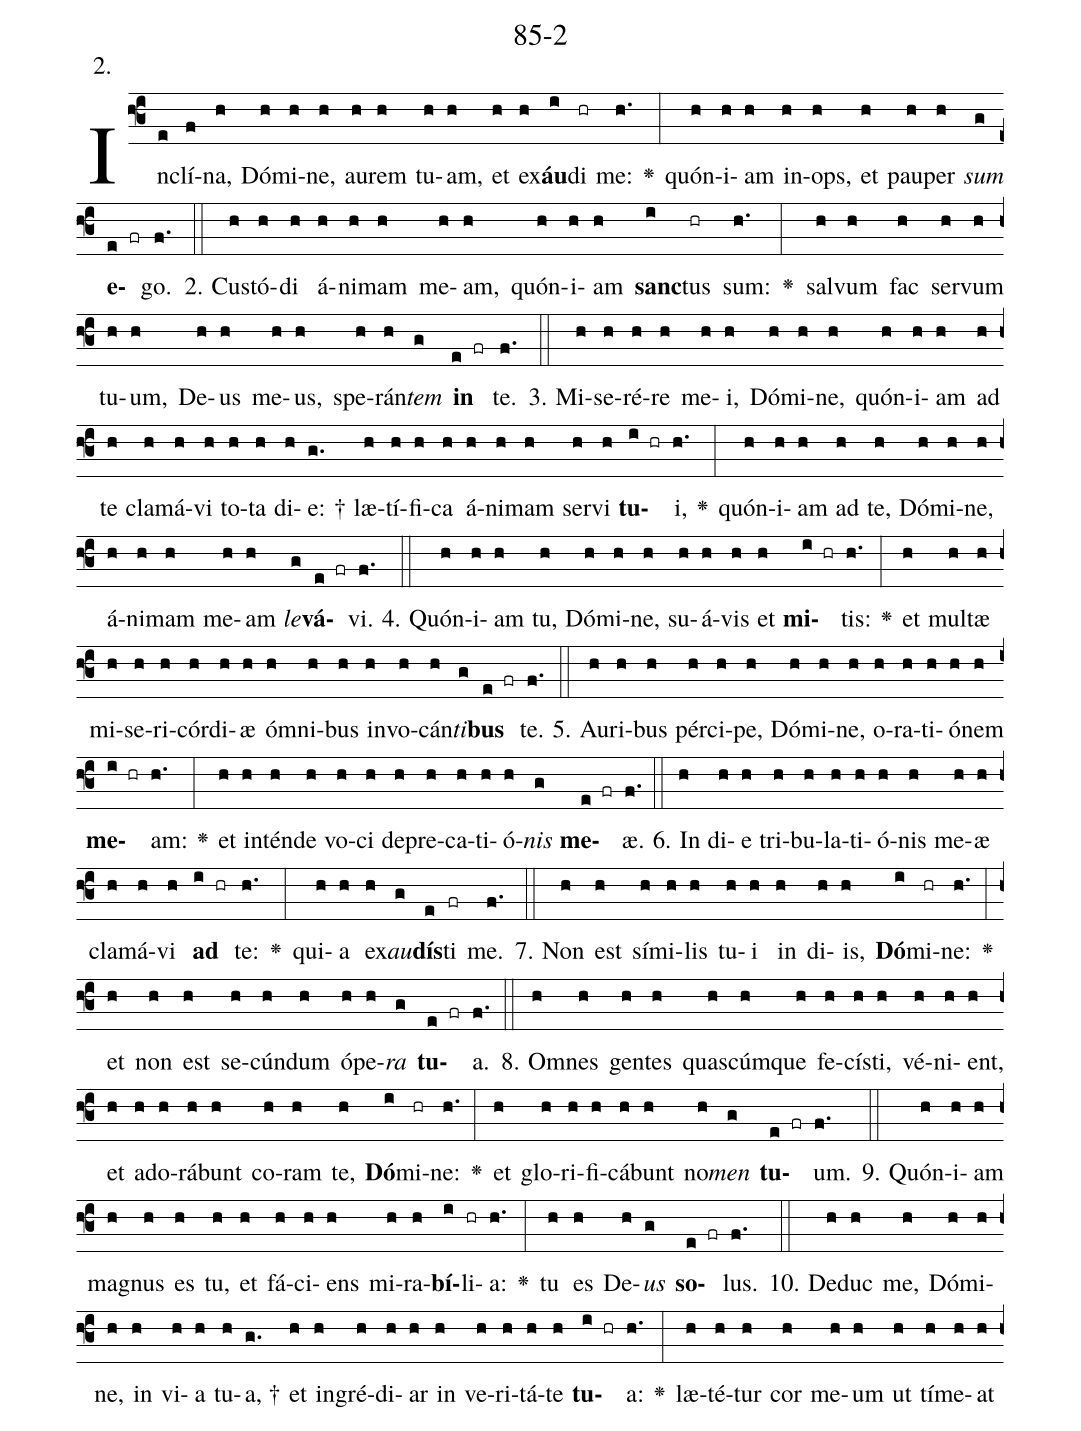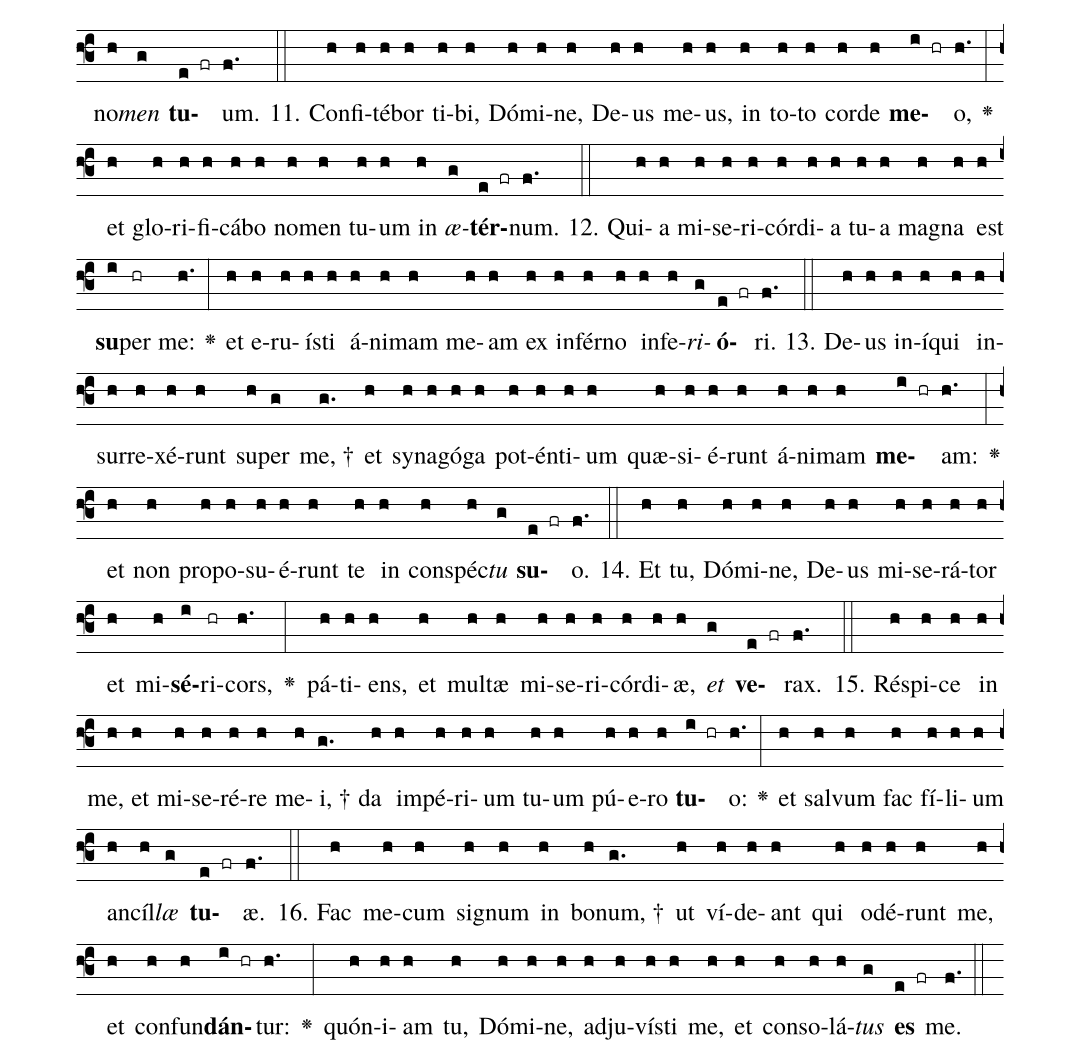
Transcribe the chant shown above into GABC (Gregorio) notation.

name: 85-2;
annotation: 2.;
%%
(f3)In(e)clí(f)na,(h) Dó(h)mi(h)ne,(h) au(h)rem(h) tu(h)am,(h) et(h) ex(h)<b>áu</b>(i)di(hr) me:(h.) <v>\greheightstar</v>(:) quón(h)i(h)am(h) in(h)ops,(h) et(h) pau(h)per(h) <i>sum</i>(g) <b>e</b>(e fr)go.(f.) (::)
2. Cus(h)tó(h)di(h) á(h)ni(h)mam(h) me(h)am,(h) quón(h)i(h)am(h) <b>sanc</b>(i)tus(hr) sum:(h.) <v>\greheightstar</v>(:) sal(h)vum(h) fac(h) ser(h)vum(h) tu(h)um,(h) De(h)us(h) me(h)us,(h) spe(h)rán(h)<i>tem</i>(g) <b>in</b>(e fr) te.(f.) (::)
3. Mi(h)se(h)ré(h)re(h) me(h)i,(h) Dó(h)mi(h)ne,(h) quón(h)i(h)am(h) ad(h) te(h) cla(h)má(h)vi(h) to(h)ta(h) di(h)e: †(g.) læ(h)tí(h)fi(h)ca(h) á(h)ni(h)mam(h) ser(h)vi(h) <b>tu</b>(i hr)i,(h.) <v>\greheightstar</v>(:) quón(h)i(h)am(h) ad(h) te,(h) Dó(h)mi(h)ne,(h) á(h)ni(h)mam(h) me(h)am(h) <i>le</i>(g)<b>vá</b>(e fr)vi.(f.) (::)
4. Quón(h)i(h)am(h) tu,(h) Dó(h)mi(h)ne,(h) su(h)á(h)vis(h) et(h) <b>mi</b>(i hr)tis:(h.) <v>\greheightstar</v>(:) et(h) mul(h)tæ(h) mi(h)se(h)ri(h)cór(h)di(h)æ(h) óm(h)ni(h)bus(h) in(h)vo(h)cán(h)<i>ti</i>(g)<b>bus</b>(e fr) te.(f.) (::)
5. Au(h)ri(h)bus(h) pér(h)ci(h)pe,(h) Dó(h)mi(h)ne,(h) o(h)ra(h)ti(h)ó(h)nem(h) <b>me</b>(i hr)am:(h.) <v>\greheightstar</v>(:) et(h) in(h)tén(h)de(h) vo(h)ci(h) de(h)pre(h)ca(h)ti(h)ó(h)<i>nis</i>(g) <b>me</b>(e fr)æ.(f.) (::)
6. In(h) di(h)e(h) tri(h)bu(h)la(h)ti(h)ó(h)nis(h) me(h)æ(h) cla(h)má(h)vi(h) <b>ad</b>(i hr) te:(h.) <v>\greheightstar</v>(:) qui(h)a(h) ex(h)<i>au</i>(g)<b>dís</b>(e)ti(fr) me.(f.) (::)
7. Non(h) est(h) sí(h)mi(h)lis(h) tu(h)i(h) in(h) di(h)is,(h) <b>Dó</b>(i)mi(hr)ne:(h.) <v>\greheightstar</v>(:) et(h) non(h) est(h) se(h)cún(h)dum(h) ó(h)pe(h)<i>ra</i>(g) <b>tu</b>(e fr)a.(f.) (::)
8. Om(h)nes(h) gen(h)tes(h) quas(h)cúm(h)que(h) fe(h)cís(h)ti,(h) vé(h)ni(h)ent,(h) et(h) ad(h)o(h)rá(h)bunt(h) co(h)ram(h) te,(h) <b>Dó</b>(i)mi(hr)ne:(h.) <v>\greheightstar</v>(:) et(h) glo(h)ri(h)fi(h)cá(h)bunt(h) no(h)<i>men</i>(g) <b>tu</b>(e fr)um.(f.) (::)
9. Quón(h)i(h)am(h) ma(h)gnus(h) es(h) tu,(h) et(h) fá(h)ci(h)ens(h) mi(h)ra(h)<b>bí</b>(i)li(hr)a:(h.) <v>\greheightstar</v>(:) tu(h) es(h) De(h)<i>us</i>(g) <b>so</b>(e fr)lus.(f.) (::)
10. De(h)duc(h) me,(h) Dó(h)mi(h)ne,(h) in(h) vi(h)a(h) tu(h)a, †(g.) et(h) in(h)gré(h)di(h)ar(h) in(h) ve(h)ri(h)tá(h)te(h) <b>tu</b>(i hr)a:(h.) <v>\greheightstar</v>(:) læ(h)té(h)tur(h) cor(h) me(h)um(h) ut(h) tí(h)me(h)at(h) no(h)<i>men</i>(g) <b>tu</b>(e fr)um.(f.) (::)
11. Con(h)fi(h)té(h)bor(h) ti(h)bi,(h) Dó(h)mi(h)ne,(h) De(h)us(h) me(h)us,(h) in(h) to(h)to(h) cor(h)de(h) <b>me</b>(i hr)o,(h.) <v>\greheightstar</v>(:) et(h) glo(h)ri(h)fi(h)cá(h)bo(h) no(h)men(h) tu(h)um(h) in(h) <i>æ</i>(g)<b>tér</b>(e fr)num.(f.) (::)
12. Qui(h)a(h) mi(h)se(h)ri(h)cór(h)di(h)a(h) tu(h)a(h) ma(h)gna(h) est(h) <b>su</b>(i)per(hr) me:(h.) <v>\greheightstar</v>(:) et(h) e(h)ru(h)ís(h)ti(h) á(h)ni(h)mam(h) me(h)am(h) ex(h) in(h)fér(h)no(h) in(h)fe(h)<i>ri</i>(g)<b>ó</b>(e fr)ri.(f.) (::)
13. De(h)us(h) in(h)í(h)qui(h) in(h)sur(h)re(h)xé(h)runt(h) su(h)per(g) me, †(g.) et(h) sy(h)na(h)gó(h)ga(h) pot(h)én(h)ti(h)um(h) quæ(h)si(h)é(h)runt(h) á(h)ni(h)mam(h) <b>me</b>(i hr)am:(h.) <v>\greheightstar</v>(:) et(h) non(h) pro(h)po(h)su(h)é(h)runt(h) te(h) in(h) con(h)spéc(h)<i>tu</i>(g) <b>su</b>(e fr)o.(f.) (::)
14. Et(h) tu,(h) Dó(h)mi(h)ne,(h) De(h)us(h) mi(h)se(h)rá(h)tor(h) et(h) mi(h)<b>sé</b>(i)ri(hr)cors,(h.) <v>\greheightstar</v>(:) pá(h)ti(h)ens,(h) et(h) mul(h)tæ(h) mi(h)se(h)ri(h)cór(h)di(h)æ,(h) <i>et</i>(g) <b>ve</b>(e fr)rax.(f.) (::)
15. Ré(h)spi(h)ce(h) in(h) me,(h) et(h) mi(h)se(h)ré(h)re(h) me(h)i, †(g.) da(h) im(h)pé(h)ri(h)um(h) tu(h)um(h) pú(h)e(h)ro(h) <b>tu</b>(i hr)o:(h.) <v>\greheightstar</v>(:) et(h) sal(h)vum(h) fac(h) fí(h)li(h)um(h) an(h)cíl(h)<i>læ</i>(g) <b>tu</b>(e fr)æ.(f.) (::)
16. Fac(h) me(h)cum(h) si(h)gnum(h) in(h) bo(h)num, †(g.) ut(h) ví(h)de(h)ant(h) qui(h) o(h)dé(h)runt(h) me,(h) et(h) con(h)fun(h)<b>dán</b>(i hr)tur:(h.) <v>\greheightstar</v>(:) quón(h)i(h)am(h) tu,(h) Dó(h)mi(h)ne,(h) ad(h)ju(h)vís(h)ti(h) me,(h) et(h) con(h)so(h)lá(h)<i>tus</i>(g) <b>es</b>(e fr) me.(f.) (::)
